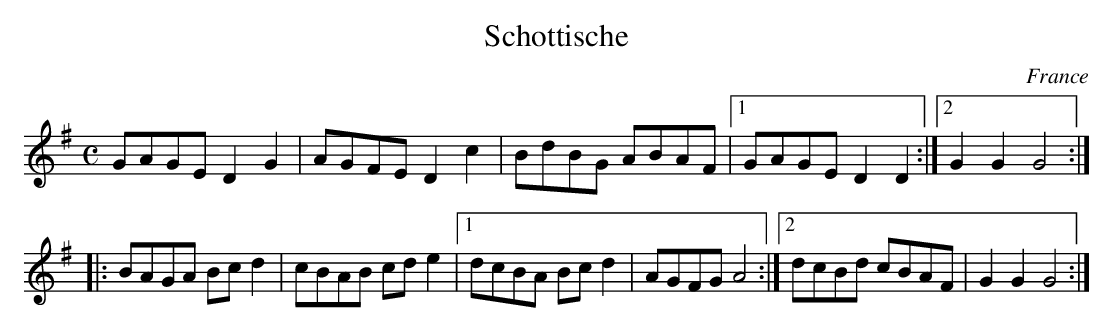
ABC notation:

X:1
T:Schottische
M:C
O:France
K:G major
GAGED2G2|AGFED2c2|BdBG ABAF\
|1 GAGED2D2:|2 G2G2G4::
BAGA Bcd2|cBAB cde2\
|1 dcBA Bcd2|AGFGA4:|2 dcBd cBAF|G2G2G4:|
